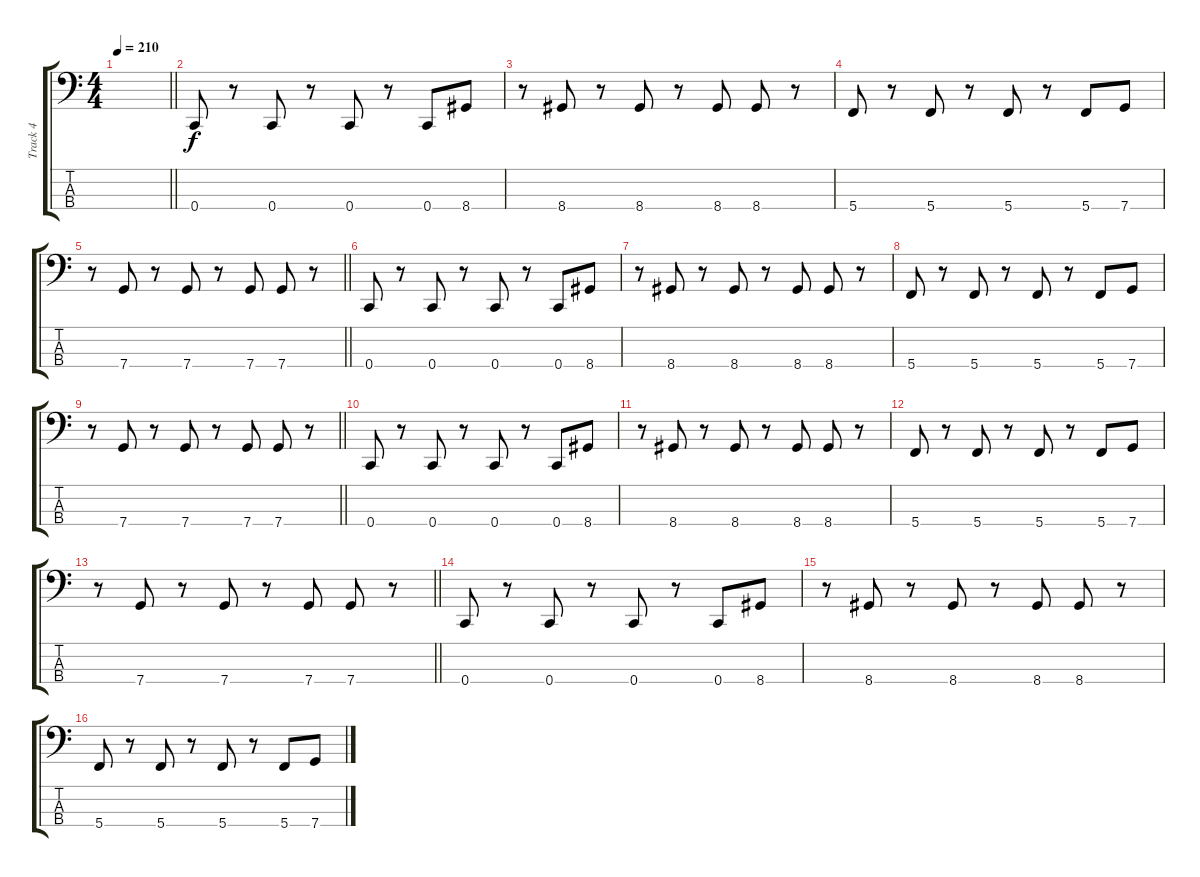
\track ("Track 4" "Track 4") {instrument acousticbass bank 255}
\staff {score tabs}
\tuning (F2 C2 G1 C1) {hide}
\ts (4 4)
\tempo 210
\clef f4
\barLineRight lightlight
\ks c
|
\section ("" "")
0.4.8 r.8 0.4.8 r.8 0.4.8 r.8 0.4.8 8.4.8 |
r.8 8.4.8 r.8 8.4.8 r.8 8.4.8 8.4.8 r.8 |
5.4.8 r.8 5.4.8 r.8 5.4.8 r.8 5.4.8 7.4.8 |
\barLineRight lightlight
r.8 7.4.8 r.8 7.4.8 r.8 7.4.8 7.4.8 r.8 |
\section ("" "")
0.4.8 r.8 0.4.8 r.8 0.4.8 r.8 0.4.8 8.4.8 |
r.8 8.4.8 r.8 8.4.8 r.8 8.4.8 8.4.8 r.8 |
5.4.8 r.8 5.4.8 r.8 5.4.8 r.8 5.4.8 7.4.8 |
\barLineRight lightlight
r.8 7.4.8 r.8 7.4.8 r.8 7.4.8 7.4.8 r.8 |
\section ("" "")
0.4.8 r.8 0.4.8 r.8 0.4.8 r.8 0.4.8 8.4.8 |
r.8 8.4.8 r.8 8.4.8 r.8 8.4.8 8.4.8 r.8 |
5.4.8 r.8 5.4.8 r.8 5.4.8 r.8 5.4.8 7.4.8 |
\barLineRight lightlight
r.8 7.4.8 r.8 7.4.8 r.8 7.4.8 7.4.8 r.8 |
\section ("" "")
0.4.8 r.8 0.4.8 r.8 0.4.8 r.8 0.4.8 8.4.8 |
r.8 8.4.8 r.8 8.4.8 r.8 8.4.8 8.4.8 r.8 |
5.4.8 r.8 5.4.8 r.8 5.4.8 r.8 5.4.8 7.4.8
